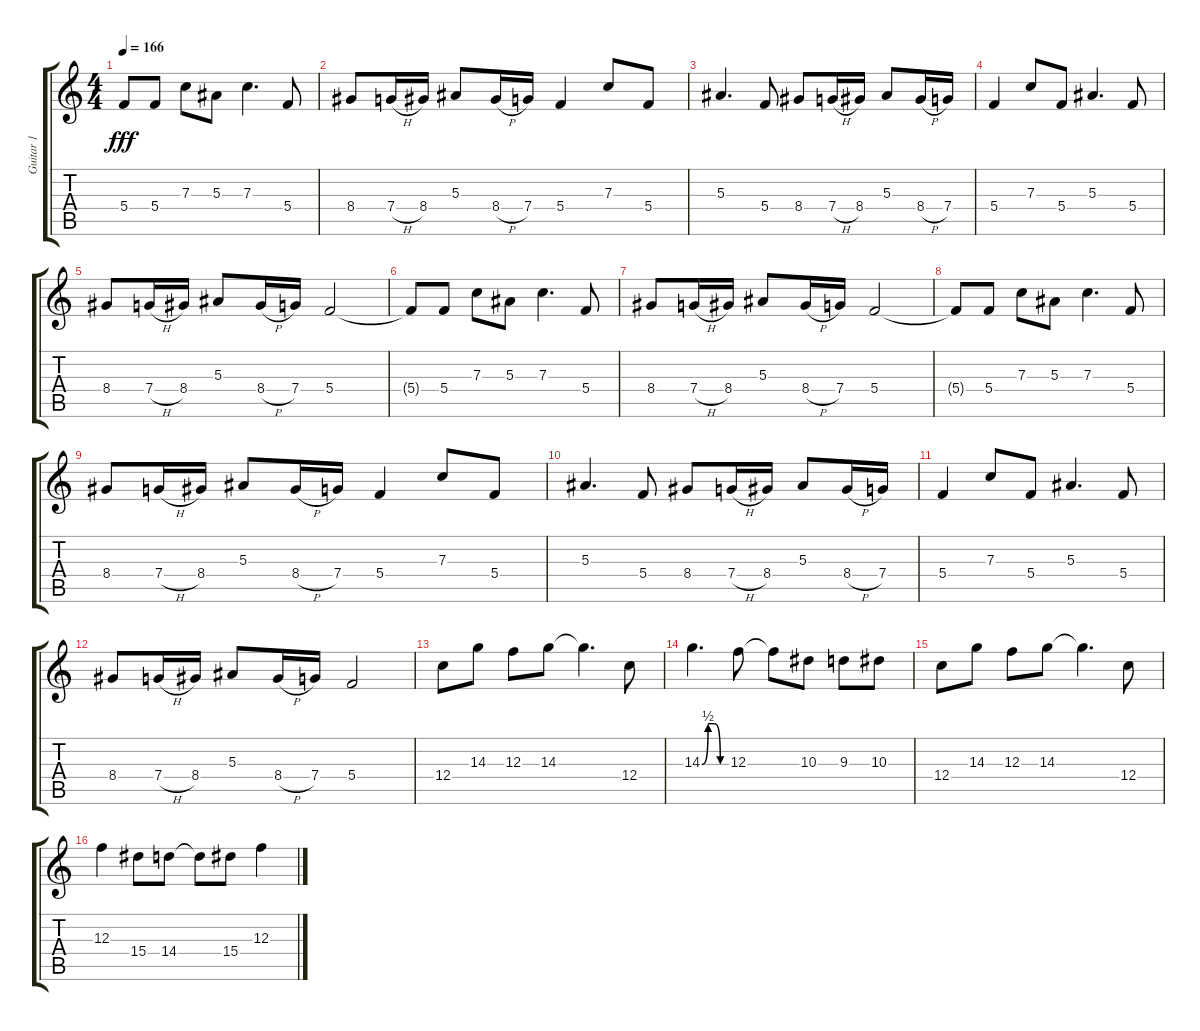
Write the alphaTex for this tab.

\track ("Guitar 1" "Guitar 1") {instrument distortionguitar}
\staff {score tabs}
\tuning (D4 A3 F3 C3 G2 D2) {hide}
\ts (4 4)
\tempo 166
\clef g2
\ks c
5.4{t}.8{dy fff} 5.4.8 7.3.8 5.3.8 7.3.4{d} 5.4.8 |
8.4.8 7.4{h}.16 8.4.16 5.3.8 8.4{h}.16 7.4.16 5.4.4 7.3.8 5.4.8 |
5.3.4{d} 5.4.8 8.4.8 7.4{h}.16 8.4.16 5.3.8 8.4{h}.16 7.4.16 |
5.4.4 7.3.8 5.4.8 5.3.4{d} 5.4.8 |
8.4.8 7.4{h}.16 8.4.16 5.3.8 8.4{h}.16 7.4.16 5.4.2 |
5.4{t}.8 5.4.8 7.3.8 5.3.8 7.3.4{d} 5.4.8 |
8.4.8 7.4{h}.16 8.4.16 5.3.8 8.4{h}.16 7.4.16 5.4.2 |
5.4{t}.8 5.4.8 7.3.8 5.3.8 7.3.4{d} 5.4.8 |
8.4.8 7.4{h}.16 8.4.16 5.3.8 8.4{h}.16 7.4.16 5.4.4 7.3.8 5.4.8 |
5.3.4{d} 5.4.8 8.4.8 7.4{h}.16 8.4.16 5.3.8 8.4{h}.16 7.4.16 |
5.4.4 7.3.8 5.4.8 5.3.4{d} 5.4.8 |
8.4.8 7.4{h}.16 8.4.16 5.3.8 8.4{h}.16 7.4.16 5.4.2 |
12.4.8 14.3.8 12.3.8 14.3.8 14.3{t}.4{d} 12.4.8 |
14.3{be (custom 0 0 15 2 30 2 45 0 60 0)}.4{d} 12.3.8 12.3{t}.8 10.3.8 9.3.8 10.3.8 |
12.4.8 14.3.8 12.3.8 14.3.8 14.3{t}.4{d} 12.4.8 |
12.3.4 15.4.8 14.4.8 14.4{t}.8 15.4.8 12.3.4
